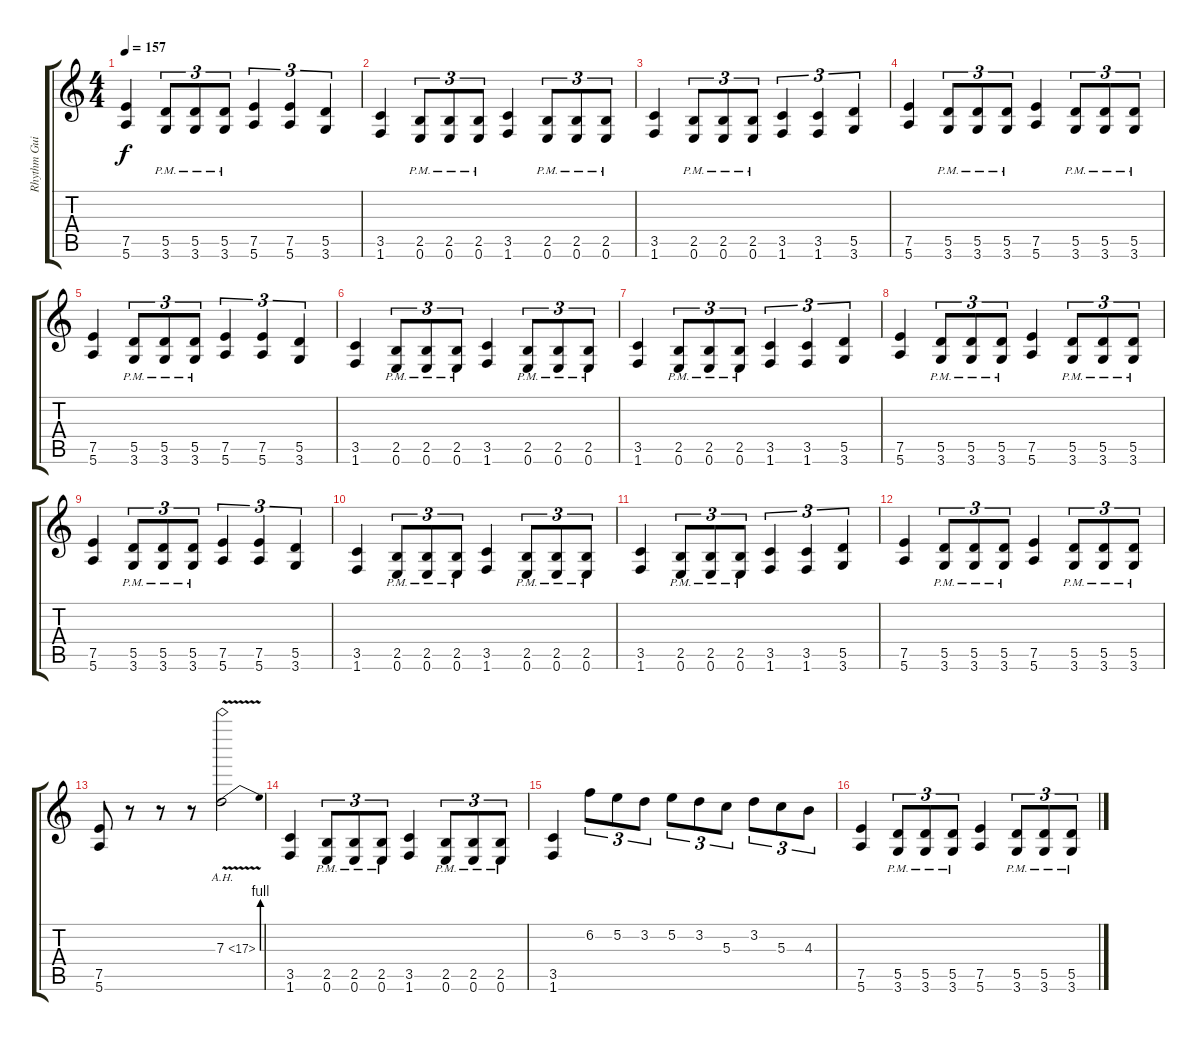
\track ("Rhythm Guitar" "Rhythm Gui") {instrument distortionguitar}
\staff {score tabs}
\tuning (E4 B3 G3 D3 A2 E2) {hide}
\ts (4 4)
\tempo 157
\clef g2
\ks c
(7.5 5.6).4{dy f} (5.5{pm} 3.6{pm}).8{tu (3 2)} (5.5{pm} 3.6{pm}).8{tu (3 2)} (5.5{pm} 3.6{pm}).8{tu (3 2)} (7.5 5.6).4{tu (3 2)} (7.5 5.6).4{tu (3 2)} (5.5 3.6).4{tu (3 2)} |
(3.5 1.6).4 (2.5{pm} 0.6{pm}).8{tu (3 2)} (2.5{pm} 0.6{pm}).8{tu (3 2)} (2.5{pm} 0.6{pm}).8{tu (3 2)} (3.5 1.6).4 (2.5{pm} 0.6{pm}).8{tu (3 2)} (2.5{pm} 0.6{pm}).8{tu (3 2)} (2.5{pm} 0.6{pm}).8{tu (3 2)} |
(3.5 1.6).4 (2.5{pm} 0.6{pm}).8{tu (3 2)} (2.5{pm} 0.6{pm}).8{tu (3 2)} (2.5{pm} 0.6{pm}).8{tu (3 2)} (3.5 1.6).4{tu (3 2)} (3.5 1.6).4{tu (3 2)} (5.5 3.6).4{tu (3 2)} |
(7.5 5.6).4 (5.5{pm} 3.6{pm}).8{tu (3 2)} (5.5{pm} 3.6{pm}).8{tu (3 2)} (5.5{pm} 3.6{pm}).8{tu (3 2)} (7.5 5.6).4 (5.5{pm} 3.6{pm}).8{tu (3 2)} (5.5{pm} 3.6{pm}).8{tu (3 2)} (5.5{pm} 3.6{pm}).8{tu (3 2)} |
(7.5 5.6).4 (5.5{pm} 3.6{pm}).8{tu (3 2)} (5.5{pm} 3.6{pm}).8{tu (3 2)} (5.5{pm} 3.6{pm}).8{tu (3 2)} (7.5 5.6).4{tu (3 2)} (7.5 5.6).4{tu (3 2)} (5.5 3.6).4{tu (3 2)} |
(3.5 1.6).4 (2.5{pm} 0.6{pm}).8{tu (3 2)} (2.5{pm} 0.6{pm}).8{tu (3 2)} (2.5{pm} 0.6{pm}).8{tu (3 2)} (3.5 1.6).4 (2.5{pm} 0.6{pm}).8{tu (3 2)} (2.5{pm} 0.6{pm}).8{tu (3 2)} (2.5{pm} 0.6{pm}).8{tu (3 2)} |
(3.5 1.6).4 (2.5{pm} 0.6{pm}).8{tu (3 2)} (2.5{pm} 0.6{pm}).8{tu (3 2)} (2.5{pm} 0.6{pm}).8{tu (3 2)} (3.5 1.6).4{tu (3 2)} (3.5 1.6).4{tu (3 2)} (5.5 3.6).4{tu (3 2)} |
(7.5 5.6).4 (5.5{pm} 3.6{pm}).8{tu (3 2)} (5.5{pm} 3.6{pm}).8{tu (3 2)} (5.5{pm} 3.6{pm}).8{tu (3 2)} (7.5 5.6).4 (5.5{pm} 3.6{pm}).8{tu (3 2)} (5.5{pm} 3.6{pm}).8{tu (3 2)} (5.5{pm} 3.6{pm}).8{tu (3 2)} |
(7.5 5.6).4 (5.5{pm} 3.6{pm}).8{tu (3 2)} (5.5{pm} 3.6{pm}).8{tu (3 2)} (5.5{pm} 3.6{pm}).8{tu (3 2)} (7.5 5.6).4{tu (3 2)} (7.5 5.6).4{tu (3 2)} (5.5 3.6).4{tu (3 2)} |
(3.5 1.6).4 (2.5{pm} 0.6{pm}).8{tu (3 2)} (2.5{pm} 0.6{pm}).8{tu (3 2)} (2.5{pm} 0.6{pm}).8{tu (3 2)} (3.5 1.6).4 (2.5{pm} 0.6{pm}).8{tu (3 2)} (2.5{pm} 0.6{pm}).8{tu (3 2)} (2.5{pm} 0.6{pm}).8{tu (3 2)} |
(3.5 1.6).4 (2.5{pm} 0.6{pm}).8{tu (3 2)} (2.5{pm} 0.6{pm}).8{tu (3 2)} (2.5{pm} 0.6{pm}).8{tu (3 2)} (3.5 1.6).4{tu (3 2)} (3.5 1.6).4{tu (3 2)} (5.5 3.6).4{tu (3 2)} |
(7.5 5.6).4 (5.5{pm} 3.6{pm}).8{tu (3 2)} (5.5{pm} 3.6{pm}).8{tu (3 2)} (5.5{pm} 3.6{pm}).8{tu (3 2)} (7.5 5.6).4 (5.5{pm} 3.6{pm}).8{tu (3 2)} (5.5{pm} 3.6{pm}).8{tu (3 2)} (5.5{pm} 3.6{pm}).8{tu (3 2)} |
(7.5 5.6).8 r.8 r.8 r.8 7.3{be (bend 0 0 60 4) ah 10 v}.2 |
(3.5 1.6).4 (2.5{pm} 0.6{pm}).8{tu (3 2)} (2.5{pm} 0.6{pm}).8{tu (3 2)} (2.5{pm} 0.6{pm}).8{tu (3 2)} (3.5 1.6).4 (2.5{pm} 0.6{pm}).8{tu (3 2)} (2.5{pm} 0.6{pm}).8{tu (3 2)} (2.5{pm} 0.6{pm}).8{tu (3 2)} |
(3.5 1.6).4 6.2.8{tu (3 2)} 5.2.8{tu (3 2)} 3.2.8{tu (3 2)} 5.2.8{tu (3 2)} 3.2.8{tu (3 2)} 5.3.8{tu (3 2)} 3.2.8{tu (3 2)} 5.3.8{tu (3 2)} 4.3.8{tu (3 2)} |
(7.5 5.6).4 (5.5{pm} 3.6{pm}).8{tu (3 2)} (5.5{pm} 3.6{pm}).8{tu (3 2)} (5.5{pm} 3.6{pm}).8{tu (3 2)} (7.5 5.6).4 (5.5{pm} 3.6{pm}).8{tu (3 2)} (5.5{pm} 3.6{pm}).8{tu (3 2)} (5.5{pm} 3.6{pm}).8{tu (3 2)}
